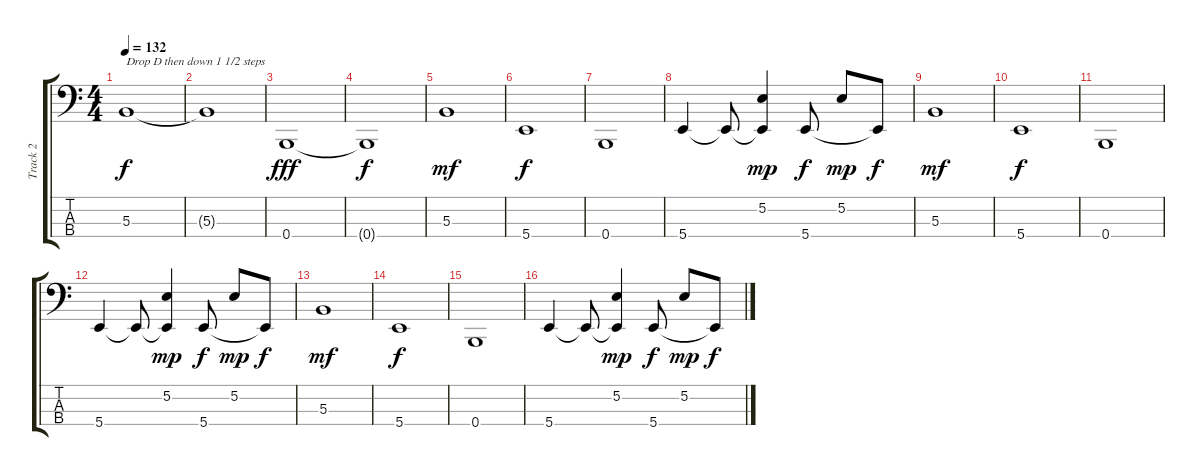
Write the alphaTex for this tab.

\track ("Track 2" "Track 2") {instrument electricbasspick}
\staff {score tabs}
\tuning (E2 B1 Gb1 B0) {hide}
\ts (4 4)
\tempo 132
\clef f4
\ks c
5.3.1{txt "Drop D then down 1 1/2 steps" dy f instrument electricbasspick} |
5.3{t}.1 |
0.4.1{dy fff} |
0.4{t}.1{dy f} |
5.3.1{dy mf} |
5.4.1{dy f} |
0.4.1 |
5.4.4 5.4{t}.8 (5.2 5.4{t}).4{dy mp} 5.4.8{dy f} 5.2.8{dy mp} 5.4{t}.8{dy f} |
5.3.1{dy mf} |
5.4.1{dy f} |
0.4.1 |
5.4.4 5.4{t}.8 (5.2 5.4{t}).4{dy mp} 5.4.8{dy f} 5.2.8{dy mp} 5.4{t}.8{dy f} |
5.3.1{dy mf} |
5.4.1{dy f} |
0.4.1 |
5.4.4 5.4{t}.8 (5.2 5.4{t}).4{dy mp} 5.4.8{dy f} 5.2.8{dy mp} 5.4{t}.8{dy f}
